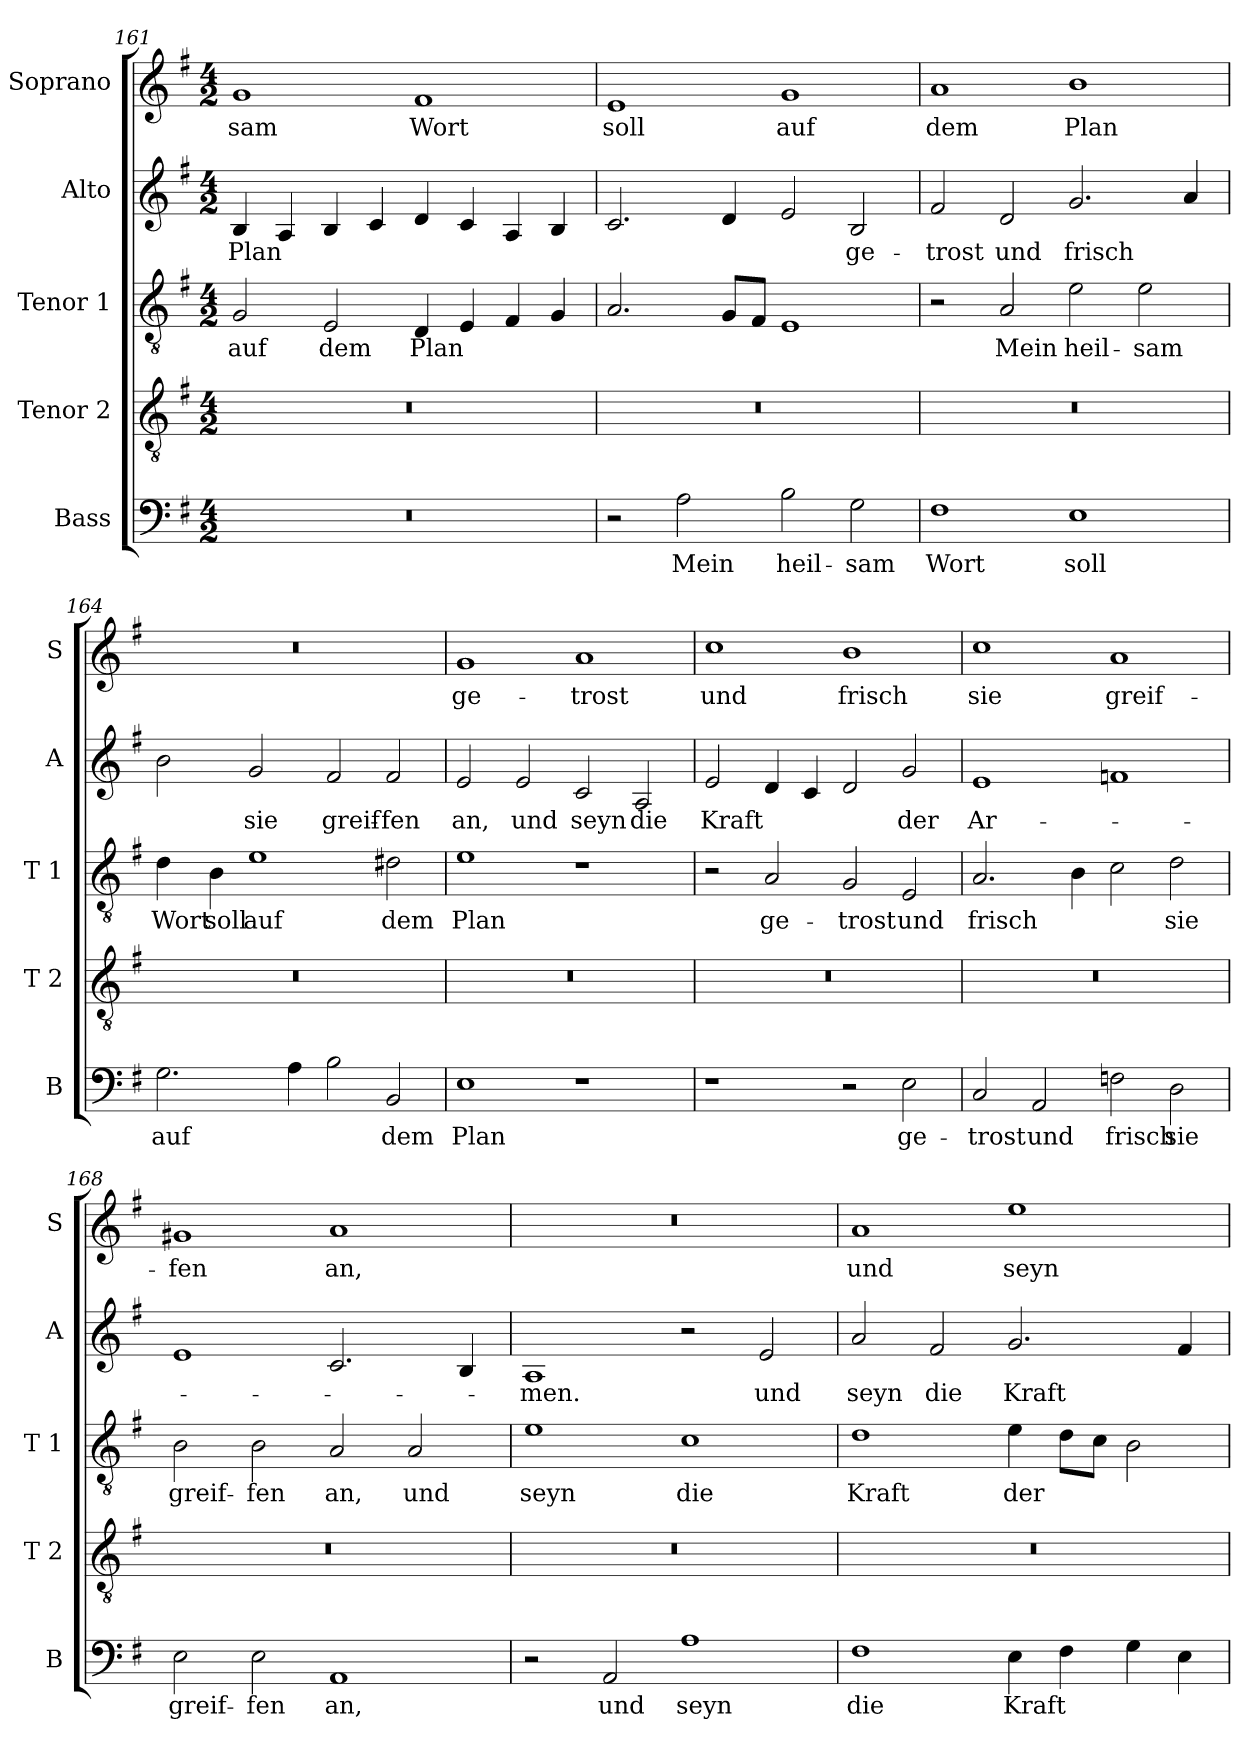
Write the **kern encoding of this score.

**kern	**text	**kern	**kern	**text	**kern	**text	**kern	**text
*part5	*part5	*part4	*part3	*part3	*part2	*part2	*part1	*part1
*staff5	*staff5	*staff4	*staff3	*staff3	*staff2	*staff2	*staff1	*staff1
*I"Bass	*	*I"Tenor 2	*I"Tenor 1	*	*I"Alto	*	*I"Soprano	*
*I'B	*	*I'T 2	*I'T 1	*	*I'A	*	*I'S	*
!!LO:PB:g=z
*clefF4	*	*clefGv2	*clefGv2	*	*clefG2	*	*clefG2	*
*k[f#]	*	*k[f#]	*k[f#]	*	*k[f#]	*	*k[f#]	*
*G:	*	*G:	*G:	*	*G:	*	*G:	*
*M4/2	*	*M4/2	*M4/2	*	*M4/2	*	*M4/2	*
=161	=161	=161	=161	=161	=161	=161	=161	=161
!	!	!	!	!LO:LY:b	!	!LO:LY:b	!	!LO:LY:b
0r	.	0r	2G/	auf	4B/	Plan	1g	-sam
.	.	.	.	.	4A/	.	.	.
!	!	!	!	!LO:LY:b	!	!	!	!
.	.	.	2E/	dem	4B/	.	.	.
.	.	.	.	.	4c/	.	.	.
!	!	!	!	!LO:LY:b	!	!	!	!LO:LY:b
.	.	.	4D/	Plan	4d/	.	1f#	Wort
.	.	.	4E/	.	4c/	.	.	.
.	.	.	4F#/	.	4A/	.	.	.
.	.	.	4G/	.	4B/	.	.	.
=162	=162	=162	=162	=162	=162	=162	=162	=162
!	!	!	!	!	!	!	!	!LO:LY:b
2r	.	0r	2.A/	.	2.c/	.	1e	soll
!	!LO:LY:b	!	!	!	!	!	!	!
2A\	Mein	.	.	.	.	.	.	.
.	.	.	8G/L	.	4d/	.	.	.
.	.	.	8F#/J	.	.	.	.	.
!	!LO:LY:b	!	!	!	!	!	!	!LO:LY:b
2B\	heil-	.	1E	.	2e/	.	1g	auf
!	!LO:LY:b	!	!	!	!	!LO:LY:b	!	!
2G\	-sam	.	.	.	2B/	ge-	.	.
=163	=163	=163	=163	=163	=163	=163	=163	=163
!	!LO:LY:b	!	!	!	!	!LO:LY:b	!	!LO:LY:b
1F#	Wort	0r	2r	.	2f#/	-trost	1a	dem
!	!	!	!	!LO:LY:b	!	!LO:LY:b	!	!
.	.	.	2A/	Mein	2d/	und	.	.
!	!LO:LY:b	!	!	!LO:LY:b	!	!LO:LY:b	!	!LO:LY:b
1E	soll	.	2e\	heil-	2.g/	frisch	1b	Plan
!	!	!	!	!LO:LY:b	!	!	!	!
.	.	.	2e\	-sam	.	.	.	.
.	.	.	.	.	4a/	.	.	.
=164	=164	=164	=164	=164	=164	=164	=164	=164
!	!LO:LY:b	!	!	!LO:LY:b	!	!	!	!
2.G\	auf	0r	4d\	Wort	2b\	.	0r	.
!	!	!	!	!LO:LY:b	!	!	!	!
.	.	.	4B\	soll	.	.	.	.
!	!	!	!	!LO:LY:b	!	!LO:LY:b	!	!
.	.	.	1e	auf	2g/	sie	.	.
4A\	.	.	.	.	.	.	.	.
!	!	!	!	!	!	!LO:LY:b	!	!
2B\	.	.	.	.	2f#/	greif-	.	.
!	!LO:LY:b	!	!	!LO:LY:b	!	!LO:LY:b	!	!
2BB/	dem	.	2d#X\	dem	2f#/	-fen	.	.
!!LO:LB:g=z
=165	=165	=165	=165	=165	=165	=165	=165	=165
!	!LO:LY:b	!	!	!LO:LY:b	!	!LO:LY:b	!	!LO:LY:b
1E	Plan	0r	1e	Plan	2e/	an,	1g	ge-
!	!	!	!	!	!	!LO:LY:b	!	!
.	.	.	.	.	2e/	und	.	.
!	!	!	!	!	!	!LO:LY:b	!	!LO:LY:b
1r	.	.	1r	.	2c/	seyn	1a	-trost
!	!	!	!	!	!	!LO:LY:b	!	!
.	.	.	.	.	2A/	die	.	.
=166	=166	=166	=166	=166	=166	=166	=166	=166
!	!	!	!	!	!	!LO:LY:b	!	!LO:LY:b
1r	.	0r	2r	.	2e/	Kraft	1cc	und
!	!	!	!	!LO:LY:b	!	!	!	!
.	.	.	2A/	ge-	4d/	.	.	.
.	.	.	.	.	4c/	.	.	.
!	!	!	!	!LO:LY:b	!	!	!	!LO:LY:b
2r	.	.	2G/	-trost	2d/	.	1b	frisch
!	!LO:LY:b	!	!	!LO:LY:b	!	!LO:LY:b	!	!
2E\	ge-	.	2E/	und	2g/	der	.	.
=167	=167	=167	=167	=167	=167	=167	=167	=167
!	!LO:LY:b	!	!	!LO:LY:b	!	!LO:LY:b	!	!LO:LY:b
2C/	-trost	0r	2.A/	frisch	1e	Ar-	1cc	sie
!	!LO:LY:b	!	!	!	!	!	!	!
2AA/	und	.	.	.	.	.	.	.
.	.	.	4B\	.	.	.	.	.
!	!LO:LY:b	!	!	!	!	!	!	!LO:LY:b
2Fn\	frisch	.	2c\	.	1fn	.	1a	greif-
!	!LO:LY:b	!	!	!LO:LY:b	!	!	!	!
2D\	sie	.	2d\	sie	.	.	.	.
=168	=168	=168	=168	=168	=168	=168	=168	=168
!	!LO:LY:b	!	!	!LO:LY:b	!	!	!	!LO:LY:b
2E\	greif-	0r	2B\	greif-	1e	.	1g#X	-fen
!	!LO:LY:b	!	!	!LO:LY:b	!	!	!	!
2E\	-fen	.	2B\	-fen	.	.	.	.
!	!LO:LY:b	!	!	!LO:LY:b	!	!	!	!LO:LY:b
1AA	an,	.	2A/	an,	2.c/	.	1a	an,
!	!	!	!	!LO:LY:b	!	!	!	!
.	.	.	2A/	und	.	.	.	.
.	.	.	.	.	4B/	.	.	.
!!LO:LB:g=z
=169	=169	=169	=169	=169	=169	=169	=169	=169
!	!	!	!	!LO:LY:b	!	!LO:LY:b	!	!
2r	.	0r	1e	seyn	1A	-men.	0r	.
!	!LO:LY:b	!	!	!	!	!	!	!
2AA/	und	.	.	.	.	.	.	.
!	!LO:LY:b	!	!	!LO:LY:b	!	!	!	!
1A	seyn	.	1c	die	2r	.	.	.
!	!	!	!	!	!	!LO:LY:b	!	!
.	.	.	.	.	2e/	und	.	.
=170	=170	=170	=170	=170	=170	=170	=170	=170
!	!LO:LY:b	!	!	!LO:LY:b	!	!LO:LY:b	!	!LO:LY:b
1F#	die	0r	1d	Kraft	2a/	seyn	1a	und
!	!	!	!	!	!	!LO:LY:b	!	!
.	.	.	.	.	2f#/	die	.	.
!	!LO:LY:b	!	!	!LO:LY:b	!	!LO:LY:b	!	!LO:LY:b
4E\	Kraft	.	4e\	der	2.g/	Kraft	1ee	seyn
4F#\	.	.	8d\L	.	.	.	.	.
.	.	.	8c\J	.	.	.	.	.
4G\	.	.	2B\	.	.	.	.	.
4E\	.	.	.	.	4f#/	.	.	.
=	=	=	=	=	=	=	=	=
*-	*-	*-	*-	*-	*-	*-	*-	*-
